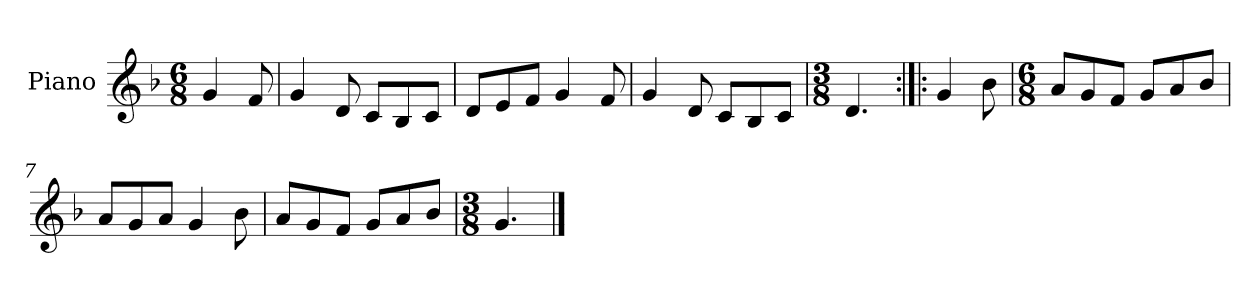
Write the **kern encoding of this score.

**kern
*part1
*staff1
*I"Piano
*I'Pno.
*clefG2
*k[b-]
*M6/8
=
4g/
8f/
=1
4g/
8d/
8c/L
8B-/
8c/J
=2
8d/L
8e/
8f/J
4g/
8f/
=3
4g/
8d/
8c/L
8B-/
8c/J
=4
*M3/8
4.d/
=5:|!|:
4g/
8b-\
=6
*M6/8
8a/L
8g/
8f/J
8g/L
8a/
8b-/J
=7
8a/L
8g/
8a/J
4g/
8b-\
!!LO:LB:g=z
=8
8a/L
8g/
8f/J
8g/L
8a/
8b-/J
=9
*M3/8
4.g/
==
*-
